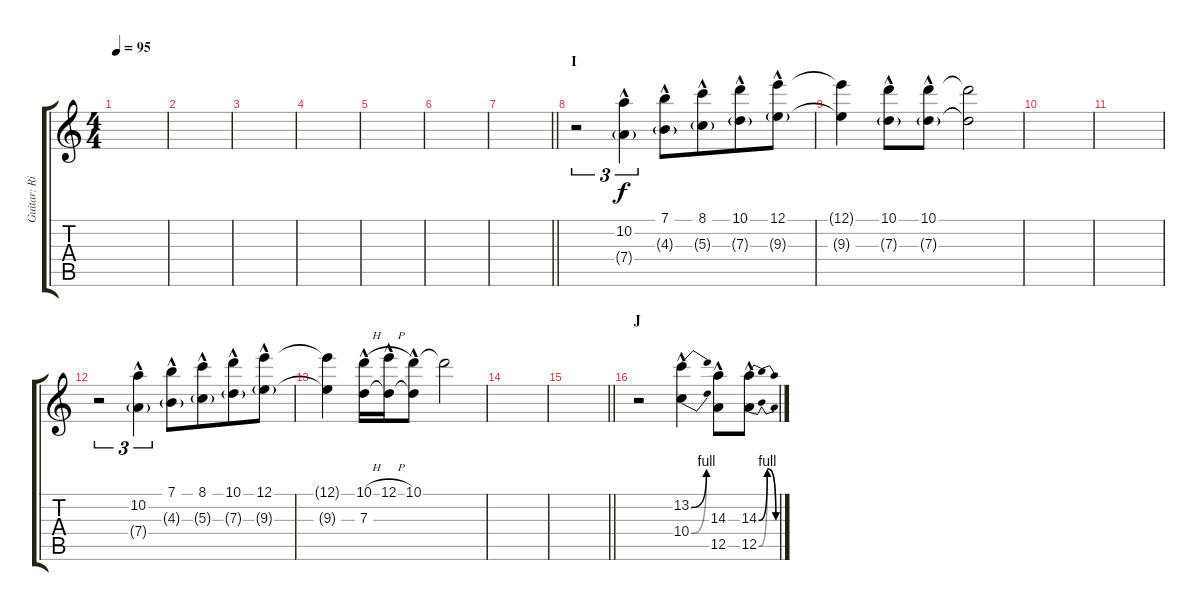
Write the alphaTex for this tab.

\track ("Guitar: Rik" "Guitar: Ri") {instrument electricguitarjazz}
\staff {score tabs}
\tuning (E4 B3 G3 D3 A2 E2) {hide}
\ts (4 4)
\tempo 95
\clef g2
\ks c
|
|
|
|
|
|
\barLineRight lightlight
|
\section ("" "I")
r.2{tu (3 2)} (10.2{hac} 7.4{g}).4{tu (3 2)} (7.1{hac} 4.3{g}).8 (8.1{hac} 5.3{g}).8{beam merge} (10.1{hac} 7.3{g}).8 (12.1{hac} 9.3{g}).8 |
(12.1{t} 9.3{t}).4 (10.1{hac} 7.3{g}).8 (10.1{hac} 7.3{g}).8 (10.1{t} 7.3{t}).2 |
|
|
r.2{tu (3 2)} (10.2{hac} 7.4{g}).4{tu (3 2)} (7.1{hac} 4.3{g}).8 (8.1{hac} 5.3{g}).8{beam merge} (10.1{hac} 7.3{g}).8 (12.1{hac} 9.3{g}).8 |
(12.1{t} 9.3{t}).4 (10.1{h hac} 7.3).16 (12.1{h hac} 7.3{t}).16 (10.1{hac} 7.3{t}).8 10.1{t}.2 |
|
\barLineRight lightlight
|
\section ("" "J")
r.2 (13.2{be (bend 0 0 60 4) hac} 10.4{be (bend 0 0 60 4) hac}).4 (14.3{hac} 12.5{hac}).8 (14.3{be (bendrelease 0 0 15 4 30 4 60 0) hac} 12.5{be (bendrelease 0 0 15 4 30 4 60 0) hac}).8
